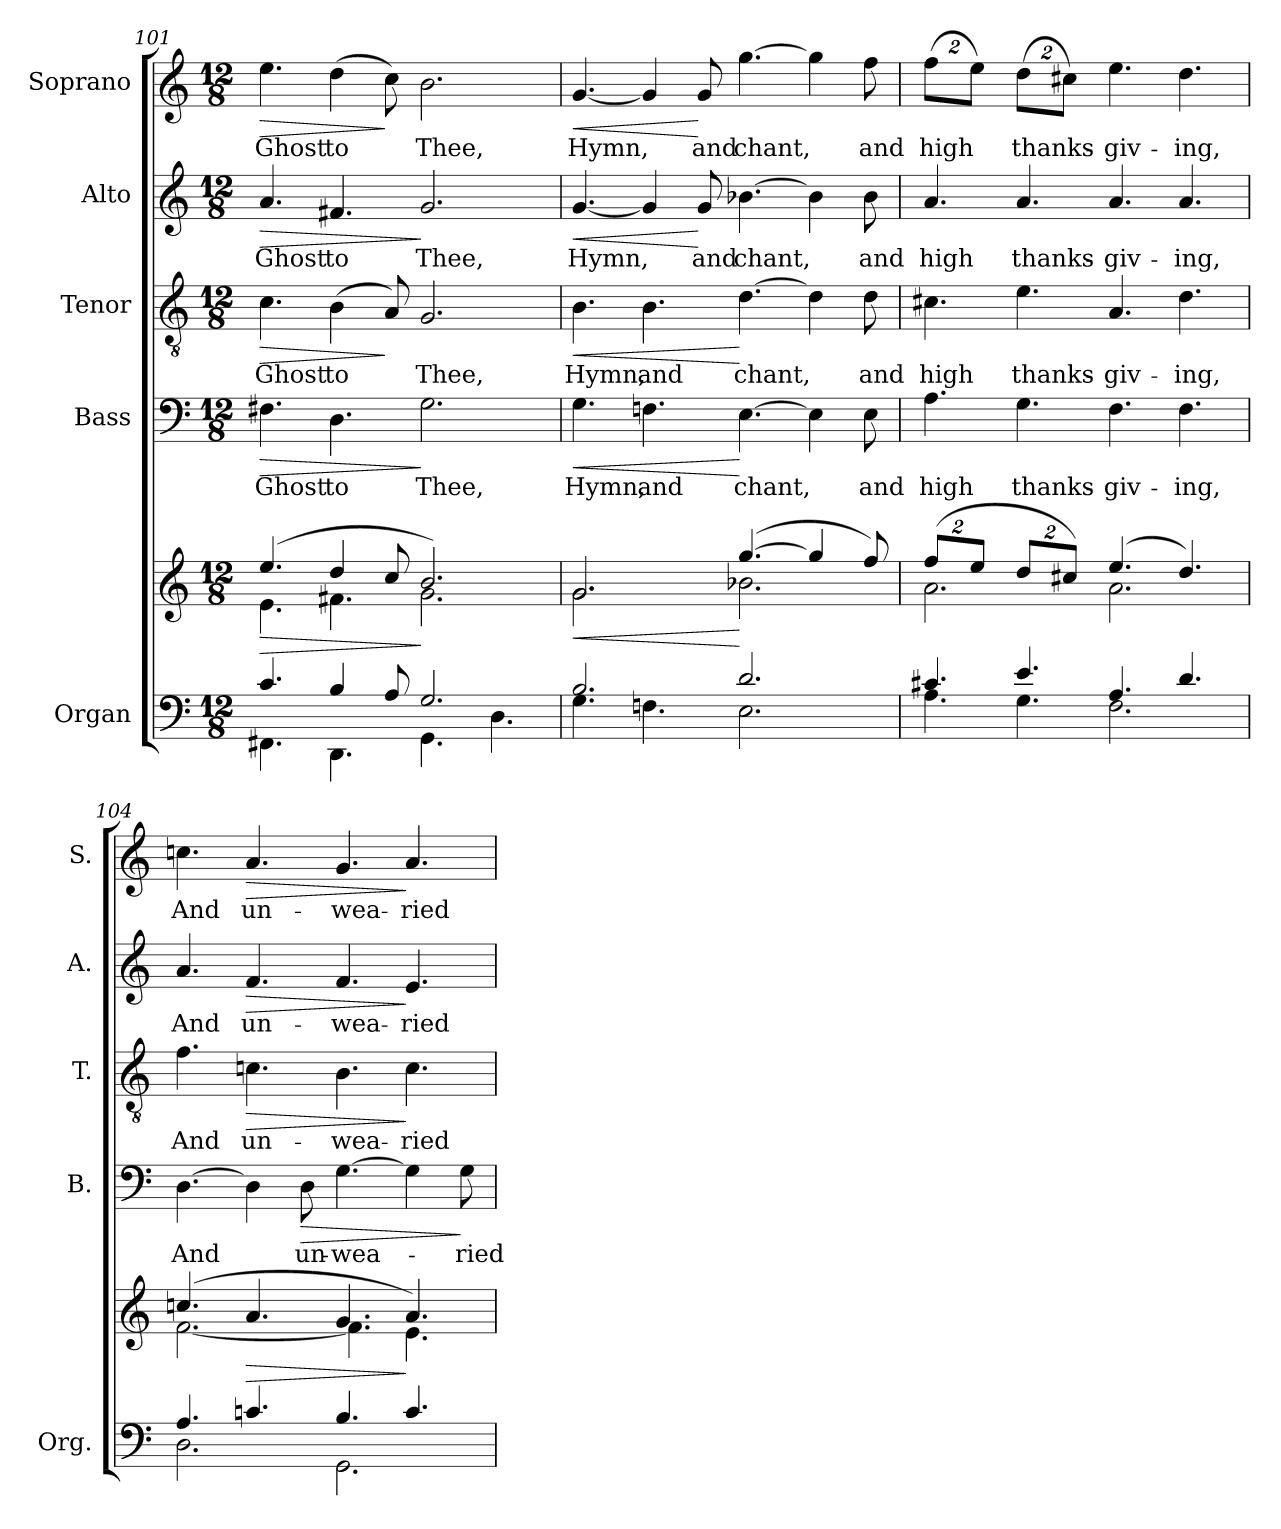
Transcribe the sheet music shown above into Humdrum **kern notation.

**kern	**kern	**dynam	**kern	**text	**dynam	**kern	**text	**dynam	**kern	**text	**dynam	**kern	**text	**dynam
*part5	*part5	*part5	*part4	*part4	*part4	*part3	*part3	*part3	*part2	*part2	*part2	*part1	*part1	*part1
*staff6	*staff5	*staff5/6	*staff4	*staff4	*staff4	*staff3	*staff3	*staff3	*staff2	*staff2	*staff2	*staff1	*staff1	*staff1
*I"Organ	*	*	*I"Bass	*	*	*I"Tenor	*	*	*I"Alto	*	*	*I"Soprano	*	*
*I'Org.	*	*	*I'B.	*	*	*I'T.	*	*	*I'A.	*	*	*I'S.	*	*
*clefF4	*clefG2	*	*clefF4	*	*	*clefGv2	*	*	*clefG2	*	*	*clefG2	*	*
*	*	*	*	*	*	*ITrd7c12	*	*	*	*	*	*	*	*
*k[]	*k[]	*	*k[]	*	*	*k[]	*	*	*k[]	*	*	*k[]	*	*
*C:	*C:	*	*C:	*	*	*C:	*	*	*C:	*	*	*C:	*	*
*M12/8	*M12/8	*	*M12/8	*	*	*M12/8	*	*	*M12/8	*	*	*M12/8	*	*
=101	=101	=101	=101	=101	=101	=101	=101	=101	=101	=101	=101	=101	=101	=101
*^	*^	*	*	*	*	*	*	*	*	*	*	*	*	*
!	!	!	!	!LO:HP:b	!	!	!	!	!	!	!	!	!	!	!	!
!	!	!	!	!	!	!LO:LY:b:color=#000000	!LO:HP:b	!	!	!	!	!	!	!	!	!
!	!	!	!	!	!	!	!	!	!LO:LY:b:color=#000000	!LO:HP:b	!	!	!	!	!	!
!	!	!	!	!	!	!	!	!	!	!	!	!LO:LY:b:color=#000000	!LO:HP:b	!	!	!
!	!	!	!	!	!	!	!	!	!	!	!	!	!	!	!LO:LY:b:color=#000000	!LO:HP:b
4.ci/	4.FF#Xi\	(4.eei/	4.ei\	>	4.F#Xi\	Ghost	>	4.Ci\	Ghost	>	4.ai/	Ghost	>	4.eei\	Ghost	>
!	!	!	!	!	!	!LO:LY:b:color=#000000	!	!	!	!	!	!	!	!	!	!
!	!	!	!	!	!	!	!	!	!LO:LY:b:color=#000000	!	!	!	!	!	!	!
!	!	!	!	!	!	!	!	!	!	!	!	!LO:LY:b:color=#000000	!	!	!	!
!	!	!	!	!	!	!	!	!	!	!	!	!	!	!	!LO:LY:b:color=#000000	!
4Bi/	4.DDi\	4ddi/	4.f#Xi\	.	4.Di\	to	.	(4BBi\	to	.	4.f#Xi/	to	.	(4ddi\	to	.
8Ai/	.	8cci/	.	.	.	.	.	8AAi/)	.	]	.	.	.	8cci\)	.	]
!	!	!	!	!	!	!LO:LY:b:color=#000000	!	!	!	!	!	!	!	!	!	!
!	!	!	!	!	!	!	!	!	!LO:LY:b:color=#000000	!	!	!	!	!	!	!
!	!	!	!	!	!	!	!	!	!	!	!	!LO:LY:b:color=#000000	!	!	!	!
!	!	!	!	!	!	!	!	!	!	!	!	!	!	!	!LO:LY:b:color=#000000	!
2.Gi/	4.GGi\	2.bi/)	2.gi\	]	2.Gi\	Thee,	]	2.GGi/	Thee,	.	2.gi/	Thee,	]	2.bi\	Thee,	.
.	4.Di\	.	.	.	.	.	.	.	.	.	.	.	.	.	.	.
=102	=102	=102	=102	=102	=102	=102	=102	=102	=102	=102	=102	=102	=102	=102	=102	=102
!	!	!	!	!LO:HP:b	!	!	!	!	!	!	!	!	!	!	!	!
!	!	!	!	!	!	!LO:LY:b:color=#000000	!LO:HP:b	!	!	!	!	!	!	!	!	!
!	!	!	!	!	!	!	!	!	!LO:LY:b:color=#000000	!LO:HP:b	!	!	!	!	!	!
!	!	!	!	!	!	!	!	!	!	!	!	!LO:LY:b:color=#000000	!LO:HP:b	!	!	!
!	!	!	!	!	!	!	!	!	!	!	!	!	!	!	!LO:LY:b:color=#000000	!LO:HP:b
2.Bi/	4.Gi\	2.gi/	2.gi\	<	4.Gi\	Hymn,	<	4.BBi\	Hymn,	<	[<4.gi/	Hymn,	<	[<4.gi/	Hymn,	<
!	!	!	!	!	!	!LO:LY:b:color=#000000	!	!	!	!	!	!	!	!	!	!
!	!	!	!	!	!	!	!	!	!LO:LY:b:color=#000000	!	!	!	!	!	!	!
.	4.Fni\	.	.	.	4.Fni\	and	.	4.BBi\	and	.	4gi/]	.	.	4gi/]	.	.
!	!	!	!	!	!	!	!	!	!	!	!	!LO:LY:b:color=#000000	!	!	!	!
!	!	!	!	!	!	!	!	!	!	!	!	!	!	!	!LO:LY:b:color=#000000	!
.	.	.	.	.	.	.	.	.	.	.	8gi/	and	[	8gi/	and	[
!	!	!	!	!	!	!LO:LY:b:color=#000000	!	!	!	!	!	!	!	!	!	!
!	!	!	!	!	!	!	!	!	!LO:LY:b:color=#000000	!	!	!	!	!	!	!
!	!	!	!	!	!	!	!	!	!	!	!	!LO:LY:b:color=#000000	!	!	!	!
!	!	!	!	!	!	!	!	!	!	!	!	!	!	!	!LO:LY:b:color=#000000	!
2.di/	2.Ei\	([>4.ggi/	2.b-Xi\	[	[>4.Ei\	chant,	[	[>4.Di\	chant,	[	[>4.b-Xi\	chant,	.	[>4.ggi\	chant,	.
.	.	4ggi/]	.	.	4Ei\]	.	.	4Di\]	.	.	4b-i\]	.	.	4ggi\]	.	.
!	!	!	!	!	!	!LO:LY:b:color=#000000	!	!	!	!	!	!	!	!	!	!
!	!	!	!	!	!	!	!	!	!LO:LY:b:color=#000000	!	!	!	!	!	!	!
!	!	!	!	!	!	!	!	!	!	!	!	!LO:LY:b:color=#000000	!	!	!	!
!	!	!	!	!	!	!	!	!	!	!	!	!	!	!	!LO:LY:b:color=#000000	!
.	.	8ffi/)	.	.	8Ei\	and	.	8Di\	and	.	8b-i\	and	.	8ffi\	and	.
=103	=103	=103	=103	=103	=103	=103	=103	=103	=103	=103	=103	=103	=103	=103	=103	=103
*	*	*Xbrackettup	*	*	*	*	*	*	*	*	*	*	*	*	*	*
!	!	!	!	!	!	!LO:LY:b:color=#000000	!	!	!	!	!	!	!	!	!	!
!	!	!	!	!	!	!	!	!	!LO:LY:b:color=#000000	!	!	!	!	!	!	!
!	!	!	!	!	!	!	!	!	!	!	!	!LO:LY:b:color=#000000	!	!	!	!
*	*	*	*	*	*	*	*	*	*	*	*	*	*	*Xbrackettup	*	*
!	!	!	!	!	!	!	!	!	!	!	!	!	!	!	!LO:LY:b:color=#000000	!
4.c#Xi/	4.Ai\	(16%3ffi/L	2.ai\	.	4.Ai\	high	.	4.C#Xi\	high	.	4.ai/	high	.	(16%3ffi\L	high	.
.	.	16%3eei/J	.	.	.	.	.	.	.	.	.	.	.	16%3eei\J)	.	.
!	!	!	!	!	!	!LO:LY:b:color=#000000	!	!	!	!	!	!	!	!	!	!
!	!	!	!	!	!	!	!	!	!LO:LY:b:color=#000000	!	!	!	!	!	!	!
!	!	!	!	!	!	!	!	!	!	!	!	!LO:LY:b:color=#000000	!	!	!	!
!	!	!	!	!	!	!	!	!	!	!	!	!	!	!	!LO:LY:b:color=#000000	!
4.ei/	4.Gi\	16%3ddi/L	.	.	4.Gi\	thanks-	.	4.Ei\	thanks-	.	4.ai/	thanks-	.	(16%3ddi\L	thanks-	.
.	.	16%3cc#Xi/J)	.	.	.	.	.	.	.	.	.	.	.	16%3cc#Xi\J)	.	.
!	!	!	!	!	!	!LO:LY:b:color=#000000	!	!	!	!	!	!	!	!	!	!
!	!	!	!	!	!	!	!	!	!LO:LY:b:color=#000000	!	!	!	!	!	!	!
!	!	!	!	!	!	!	!	!	!	!	!	!LO:LY:b:color=#000000	!	!	!	!
!	!	!	!	!	!	!	!	!	!	!	!	!	!	!	!LO:LY:b:color=#000000	!
4.Ai/	2.Fi\	(4.eei/	2.ai\	.	4.Fi\	-giv-	.	4.AAi/	-giv-	.	4.ai/	-giv-	.	4.eei\	-giv-	.
!	!	!	!	!	!	!LO:LY:b:color=#000000	!	!	!	!	!	!	!	!	!	!
!	!	!	!	!	!	!	!	!	!LO:LY:b:color=#000000	!	!	!	!	!	!	!
!	!	!	!	!	!	!	!	!	!	!	!	!LO:LY:b:color=#000000	!	!	!	!
!	!	!	!	!	!	!	!	!	!	!	!	!	!	!	!LO:LY:b:color=#000000	!
4.di/	.	4.ddi/)	.	.	4.Fi\	-ing,	.	4.Di\	-ing,	.	4.ai/	-ing,	.	4.ddi\	-ing,	.
!!LO:PB:g=z
=104	=104	=104	=104	=104	=104	=104	=104	=104	=104	=104	=104	=104	=104	=104	=104	=104
!	!	!	!	!	!	!LO:LY:b:color=#000000	!	!	!	!	!	!	!	!	!	!
!	!	!	!	!	!	!	!	!	!LO:LY:b:color=#000000	!	!	!	!	!	!	!
!	!	!	!	!	!	!	!	!	!	!	!	!LO:LY:b:color=#000000	!	!	!	!
!	!	!	!	!	!	!	!	!	!	!	!	!	!	!	!LO:LY:b:color=#000000	!
4.Ai/	2.Di\	(4.ccni/	[<2.fi\	.	[>4.Di\	And	.	4.Fi\	And	.	4.ai/	And	.	4.ccni\	And	.
!	!	!	!	!LO:HP:b	!	!	!	!	!	!	!	!	!	!	!	!
!	!	!	!	!	!	!	!	!	!LO:LY:b:color=#000000	!LO:HP:b	!	!	!	!	!	!
!	!	!	!	!	!	!	!	!	!	!	!	!LO:LY:b:color=#000000	!LO:HP:b	!	!	!
!	!	!	!	!	!	!	!	!	!	!	!	!	!	!	!LO:LY:b:color=#000000	!LO:HP:b
4.cni/	.	4.ai/	.	>	4Di\]	.	.	4.Cni\	un-	>	4.fi/	un-	>	4.ai/	un-	>
!	!	!	!	!	!	!LO:LY:b:color=#000000	!LO:HP:b	!	!	!	!	!	!	!	!	!
.	.	.	.	.	8Di\	un-	>	.	.	.	.	.	.	.	.	.
!	!	!	!	!	!	!LO:LY:b:color=#000000	!	!	!	!	!	!	!	!	!	!
!	!	!	!	!	!	!	!	!	!LO:LY:b:color=#000000	!	!	!	!	!	!	!
!	!	!	!	!	!	!	!	!	!	!	!	!LO:LY:b:color=#000000	!	!	!	!
!	!	!	!	!	!	!	!	!	!	!	!	!	!	!	!LO:LY:b:color=#000000	!
4.Bi/	2.GGi\	4.gi/	4.fi\]	.	[>4.Gi\	-wea-	.	4.BBi\	-wea-	.	4.fi/	-wea-	.	4.gi/	-wea-	.
!	!	!	!	!	!	!	!	!	!LO:LY:b:color=#000000	!	!	!	!	!	!	!
!	!	!	!	!	!	!	!	!	!	!	!	!LO:LY:b:color=#000000	!	!	!	!
!	!	!	!	!	!	!	!	!	!	!	!	!	!	!	!LO:LY:b:color=#000000	!
4.ci/	.	4.ai/)	4.ei\	]	4Gi\]	.	.	4.Ci\	-ried	]	4.ei/	-ried	]	4.ai/	-ried	]
!	!	!	!	!	!	!LO:LY:b:color=#000000	!	!	!	!	!	!	!	!	!	!
.	.	.	.	.	8Gi\	-ried	]	.	.	.	.	.	.	.	.	.
*v	*v	*	*	*	*	*	*	*	*	*	*	*	*	*	*	*
*	*v	*v	*	*	*	*	*	*	*	*	*	*	*	*	*
=	=	=	=	=	=	=	=	=	=	=	=	=	=	=
*-	*-	*-	*-	*-	*-	*-	*-	*-	*-	*-	*-	*-	*-	*-
